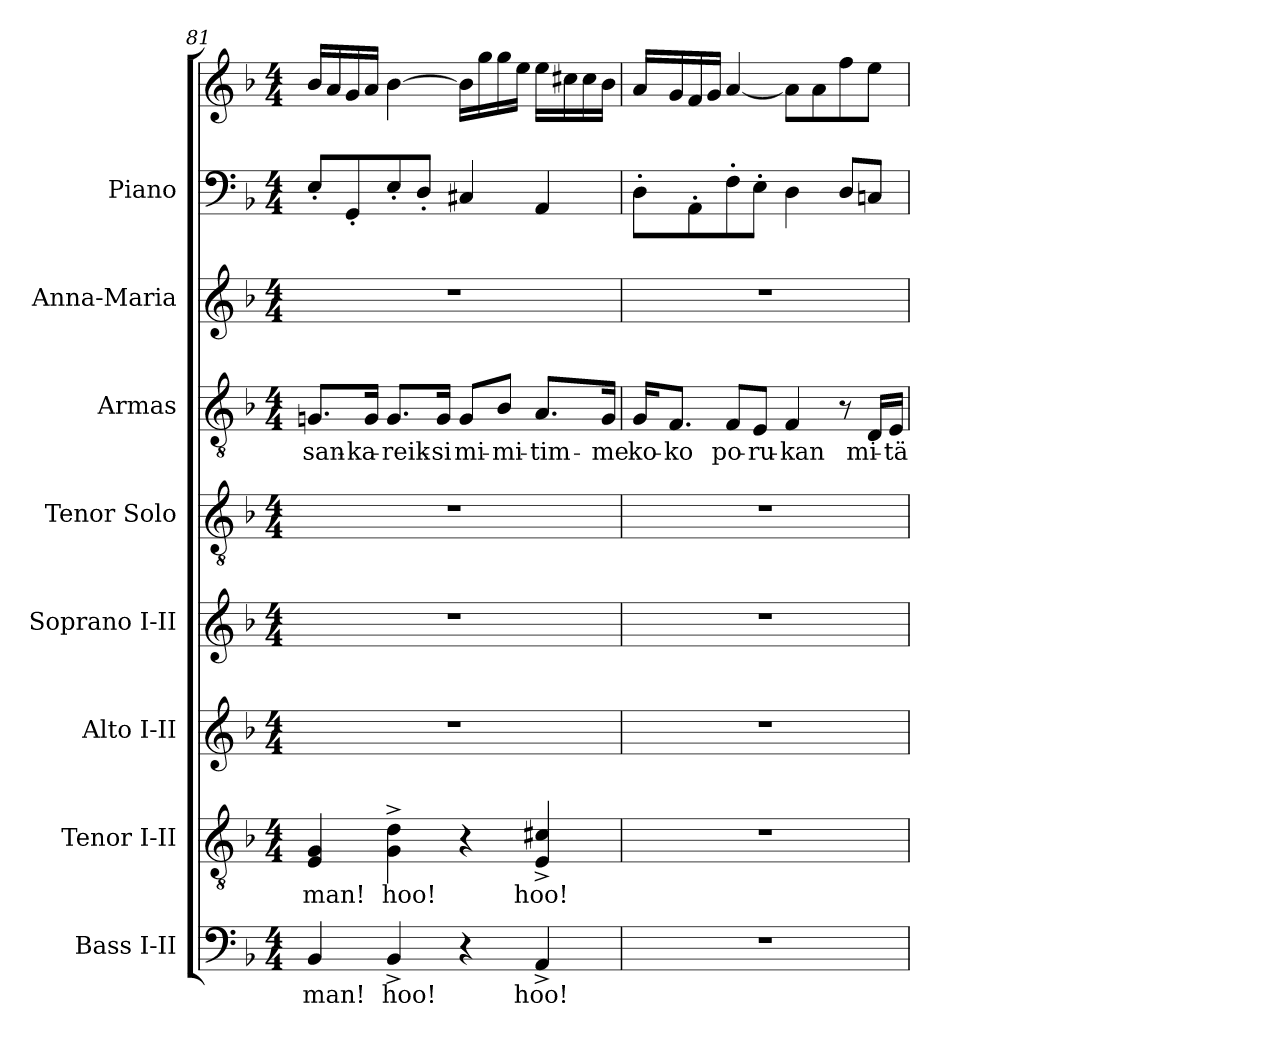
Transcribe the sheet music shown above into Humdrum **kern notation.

**kern	**text	**kern	**text	**kern	**kern	**kern	**kern	**text	**kern	**kern	**kern
*part8	*part8	*part7	*part7	*part6	*part5	*part4	*part3	*part3	*part2	*part1	*part1
*staff9	*staff9	*staff8	*staff8	*staff7	*staff6	*staff5	*staff4	*staff4	*staff3	*staff2	*staff1
*I"Bass I-II	*	*I"Tenor I-II	*	*I"Alto I-II	*I"Soprano I-II	*I"Tenor Solo	*I"Armas	*	*I"Anna-Maria	*I"Piano	*
*I'B.	*	*I'T.	*	*I'A.	*I'S.	*I'T. Solo	*I'Armas	*	*I'A-M	*I'Pno.	*
*clefF4	*	*clefGv2	*	*clefG2	*clefG2	*clefGv2	*clefGv2	*	*clefG2	*clefF4	*clefG2
*	*	*ITrd7c12	*	*	*	*ITrd7c12	*ITrd7c12	*	*	*	*
*k[b-]	*	*k[b-]	*	*k[b-]	*k[b-]	*k[b-]	*k[b-]	*	*k[b-]	*k[b-]	*k[b-]
*F:	*	*F:	*	*F:	*F:	*F:	*F:	*	*F:	*F:	*F:
*M4/4	*	*M4/4	*	*M4/4	*M4/4	*M4/4	*M4/4	*	*M4/4	*M4/4	*M4/4
=81	=81	=81	=81	=81	=81	=81	=81	=81	=81	=81	=81
!	!LO:LY:b:color=#000000	!	!	!	!	!	!	!	!	!	!
!	!	!	!LO:LY:b:color=#000000	!	!	!	!	!	!	!	!
!	!	!	!	!	!	!	!	!LO:LY:b:color=#000000	!	!	!
4BB-i/	-man!	4EEi/ 4GGi	-man!	1r	1r	1r	8.GGni/L	san-	1r	8E'i/L	16b-i/LL
.	.	.	.	.	.	.	.	.	.	.	16ai/
.	.	.	.	.	.	.	.	.	.	8GG'i/	16gi/
!	!	!	!	!	!	!	!	!LO:LY:b:color=#000000	!	!	!
.	.	.	.	.	.	.	16GGi/Jk	-ka-	.	.	16ai/JJ
!	!LO:LY:b:color=#000000	!	!	!	!	!	!	!	!	!	!
!	!	!	!LO:LY:b:color=#000000	!	!	!	!	!	!	!	!
!	!	!	!	!	!	!	!	!LO:LY:b:color=#000000	!	!	!
4BB-^i/	hoo!	4GGi\^ 4Di^	hoo!	.	.	.	8.GGi/L	-reik-	.	8E'i/	[>4b-i\
.	.	.	.	.	.	.	.	.	.	8D'i/J	.
!	!	!	!	!	!	!	!	!LO:LY:b:color=#000000	!	!	!
.	.	.	.	.	.	.	16GGi/Jk	-si	.	.	.
!	!	!	!	!	!	!	!	!LO:LY:b:color=#000000	!	!	!
4r	.	4r	.	.	.	.	8GGi/L	mi-	.	4C#Xi/	16b-i\LL]
.	.	.	.	.	.	.	.	.	.	.	16ggi\
!	!	!	!	!	!	!	!	!LO:LY:b:color=#000000	!	!	!
.	.	.	.	.	.	.	8BB-i/J	-mi-	.	.	16ggi\
.	.	.	.	.	.	.	.	.	.	.	16eei\JJ
!	!LO:LY:b:color=#000000	!	!	!	!	!	!	!	!	!	!
!	!	!	!LO:LY:b:color=#000000	!	!	!	!	!	!	!	!
!	!	!	!	!	!	!	!	!LO:LY:b:color=#000000	!	!	!
4AA^i/	hoo!	4EEi/^ 4C#Xi^	hoo!	.	.	.	8.AAi/L	-tim-	.	4AAi/	16eei\LL
.	.	.	.	.	.	.	.	.	.	.	16cc#Xi\
.	.	.	.	.	.	.	.	.	.	.	16cc#i\
!	!	!	!	!	!	!	!	!LO:LY:b:color=#000000	!	!	!
.	.	.	.	.	.	.	16GGi/Jk	-me	.	.	16b-i\JJ
!!LO:PB:g=z
=82	=82	=82	=82	=82	=82	=82	=82	=82	=82	=82	=82
!	!	!	!	!	!	!	!	!LO:LY:b:color=#000000	!	!	!
1r	.	1r	.	1r	1r	1r	16GGi/KL	ko-	1r	8D'i\L	16ai/LL
!	!	!	!	!	!	!	!	!LO:LY:b:color=#000000	!	!	!
.	.	.	.	.	.	.	8.FFi/J	-ko	.	.	16gi/
.	.	.	.	.	.	.	.	.	.	8AA'i\	16fi/
.	.	.	.	.	.	.	.	.	.	.	16gi/JJ
!	!	!	!	!	!	!	!	!LO:LY:b:color=#000000	!	!	!
.	.	.	.	.	.	.	8FFi/L	po-	.	8F'i\	[<4ai/
!	!	!	!	!	!	!	!	!LO:LY:b:color=#000000	!	!	!
.	.	.	.	.	.	.	8EEi/J	-ru-	.	8E'i\J	.
!	!	!	!	!	!	!	!	!LO:LY:b:color=#000000	!	!	!
.	.	.	.	.	.	.	4FFi/	-kan	.	4Di\	8ai\L]
.	.	.	.	.	.	.	.	.	.	.	8ai\
.	.	.	.	.	.	.	8r	.	.	8Di/L	8ffi\
!	!	!	!	!	!	!	!	!LO:LY:b:color=#000000	!	!	!
.	.	.	.	.	.	.	16DDi/LL	mi-	.	8Cni/J	8eei\J
!	!	!	!	!	!	!	!	!LO:LY:b:color=#000000	!	!	!
.	.	.	.	.	.	.	16EEi/JJ	-tä	.	.	.
=	=	=	=	=	=	=	=	=	=	=	=
*-	*-	*-	*-	*-	*-	*-	*-	*-	*-	*-	*-
